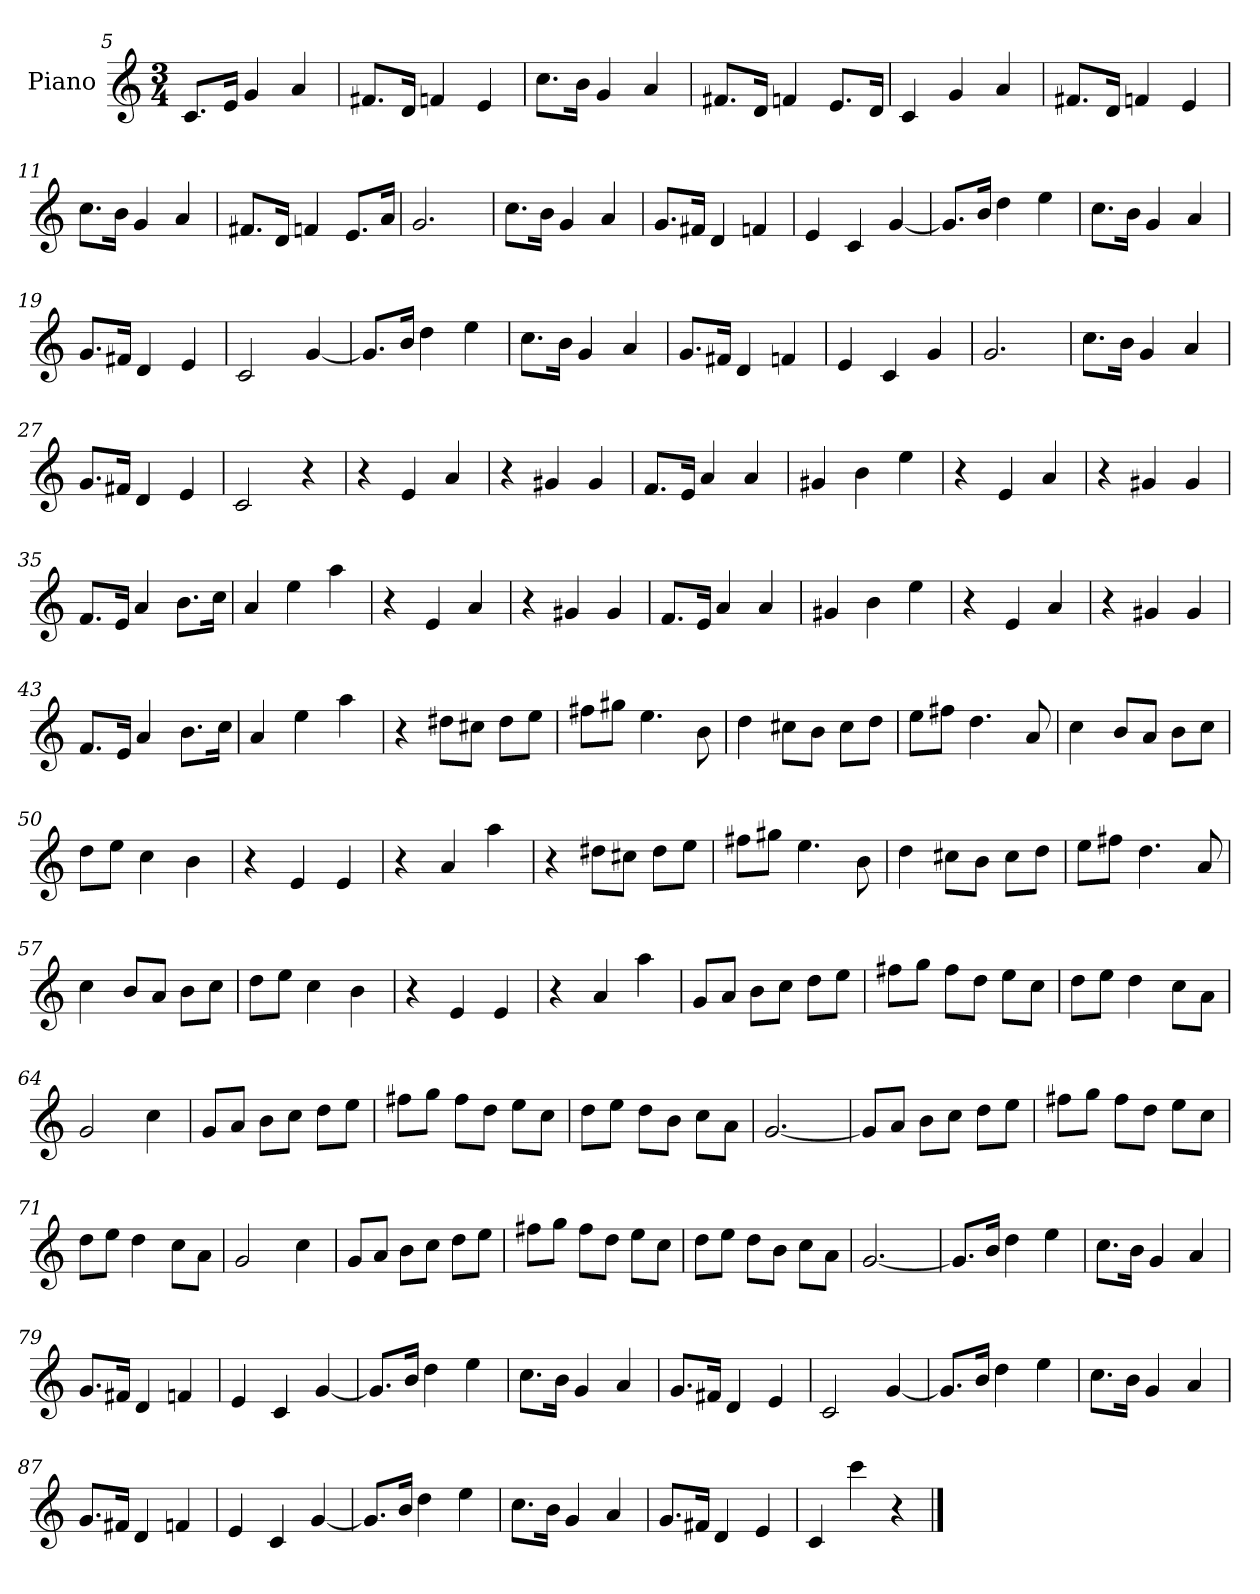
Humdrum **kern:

**kern
*part1
*staff1
*I"Piano
*I'Pno
*clefG2
*k[]
*C:
*M3/4
*MM180
=5
8.c/L
16e/Jk
4g
4a
=6
8.f#X/L
16d/Jk
4fn
4e
=7
8.cc\L
16b\Jk
4g
4a
=8
8.f#X/L
16d/Jk
4fn
8.e/L
16d/Jk
=9
4c
4g
4a
=10
8.f#X/L
16d/Jk
4fn
4e
=11
8.cc\L
16b\Jk
4g
4a
=12
8.f#X/L
16d/Jk
4fn
8.e/L
16a/Jk
=13
2.g
=14
8.cc\L
16b\Jk
4g
4a
=15
8.g/L
16f#X/Jk
4d
4fn
=16
4e
4c
[4g
=17
8.g/L]
16b/Jk
4dd
4ee
=18
8.cc\L
16b\Jk
4g
4a
=19
8.g/L
16f#X/Jk
4d
4e
=20
2c
[4g
=21
8.g/L]
16b/Jk
4dd
4ee
=22
8.cc\L
16b\Jk
4g
4a
=23
8.g/L
16f#X/Jk
4d
4fn
=24
4e
4c
4g
=25
2.g
=26
8.cc\L
16b\Jk
4g
4a
=27
8.g/L
16f#X/Jk
4d
4e
=28
2c
4r
=29
4r
4e
4a
=30
4r
4g#X
4g#
=31
8.f/L
16e/Jk
4a
4a
=32
4g#X
4b
4ee
=33
4r
4e
4a
=34
4r
4g#X
4g#
=35
8.f/L
16e/Jk
4a
8.b\L
16cc\Jk
=36
4a
4ee
4aa
=37
4r
4e
4a
=38
4r
4g#X
4g#
=39
8.f/L
16e/Jk
4a
4a
=40
4g#X
4b
4ee
=41
4r
4e
4a
=42
4r
4g#X
4g#
=43
8.f/L
16e/Jk
4a
8.b\L
16cc\Jk
=44
4a
4ee
4aa
=45
4r
8dd#X\L
8cc#X\J
8dd#\L
8ee\J
=46
8ff#X\L
8gg#X\J
4.ee
8b
=47
4dd
8cc#X\L
8b\J
8cc#\L
8dd\J
=48
8ee\L
8ff#X\J
4.dd
8a
=49
4cc
8b/L
8a/J
8b\L
8cc\J
=50
8dd\L
8ee\J
4cc
4b
=51
4r
4e
4e
=52
4r
4a
4aa
=53
4r
8dd#X\L
8cc#X\J
8dd#\L
8ee\J
=54
8ff#X\L
8gg#X\J
4.ee
8b
=55
4dd
8cc#X\L
8b\J
8cc#\L
8dd\J
=56
8ee\L
8ff#X\J
4.dd
8a
=57
4cc
8b/L
8a/J
8b\L
8cc\J
=58
8dd\L
8ee\J
4cc
4b
=59
4r
4e
4e
=60
4r
4a
4aa
=61
8g/L
8a/J
8b\L
8cc\J
8dd\L
8ee\J
=62
8ff#X\L
8gg\J
8ff#\L
8dd\J
8ee\L
8cc\J
=63
8dd\L
8ee\J
4dd
8cc\L
8a\J
=64
2g
4cc
=65
8g/L
8a/J
8b\L
8cc\J
8dd\L
8ee\J
=66
8ff#X\L
8gg\J
8ff#\L
8dd\J
8ee\L
8cc\J
=67
8dd\L
8ee\J
8dd\L
8b\J
8cc\L
8a\J
=68
[2.g
=69
8g/L]
8a/J
8b\L
8cc\J
8dd\L
8ee\J
=70
8ff#X\L
8gg\J
8ff#\L
8dd\J
8ee\L
8cc\J
=71
8dd\L
8ee\J
4dd
8cc\L
8a\J
=72
2g
4cc
=73
8g/L
8a/J
8b\L
8cc\J
8dd\L
8ee\J
=74
8ff#X\L
8gg\J
8ff#\L
8dd\J
8ee\L
8cc\J
=75
8dd\L
8ee\J
8dd\L
8b\J
8cc\L
8a\J
=76
[2.g
=77
8.g/L]
16b/Jk
4dd
4ee
=78
8.cc\L
16b\Jk
4g
4a
=79
8.g/L
16f#X/Jk
4d
4fn
=80
4e
4c
[4g
=81
8.g/L]
16b/Jk
4dd
4ee
=82
8.cc\L
16b\Jk
4g
4a
=83
8.g/L
16f#X/Jk
4d
4e
=84
2c
[4g
=85
8.g/L]
16b/Jk
4dd
4ee
=86
8.cc\L
16b\Jk
4g
4a
=87
8.g/L
16f#X/Jk
4d
4fn
=88
4e
4c
[4g
=89
8.g/L]
16b/Jk
4dd
4ee
=90
8.cc\L
16b\Jk
4g
4a
=91
8.g/L
16f#X/Jk
4d
4e
=92
4c
4ccc
4r
==
*-
